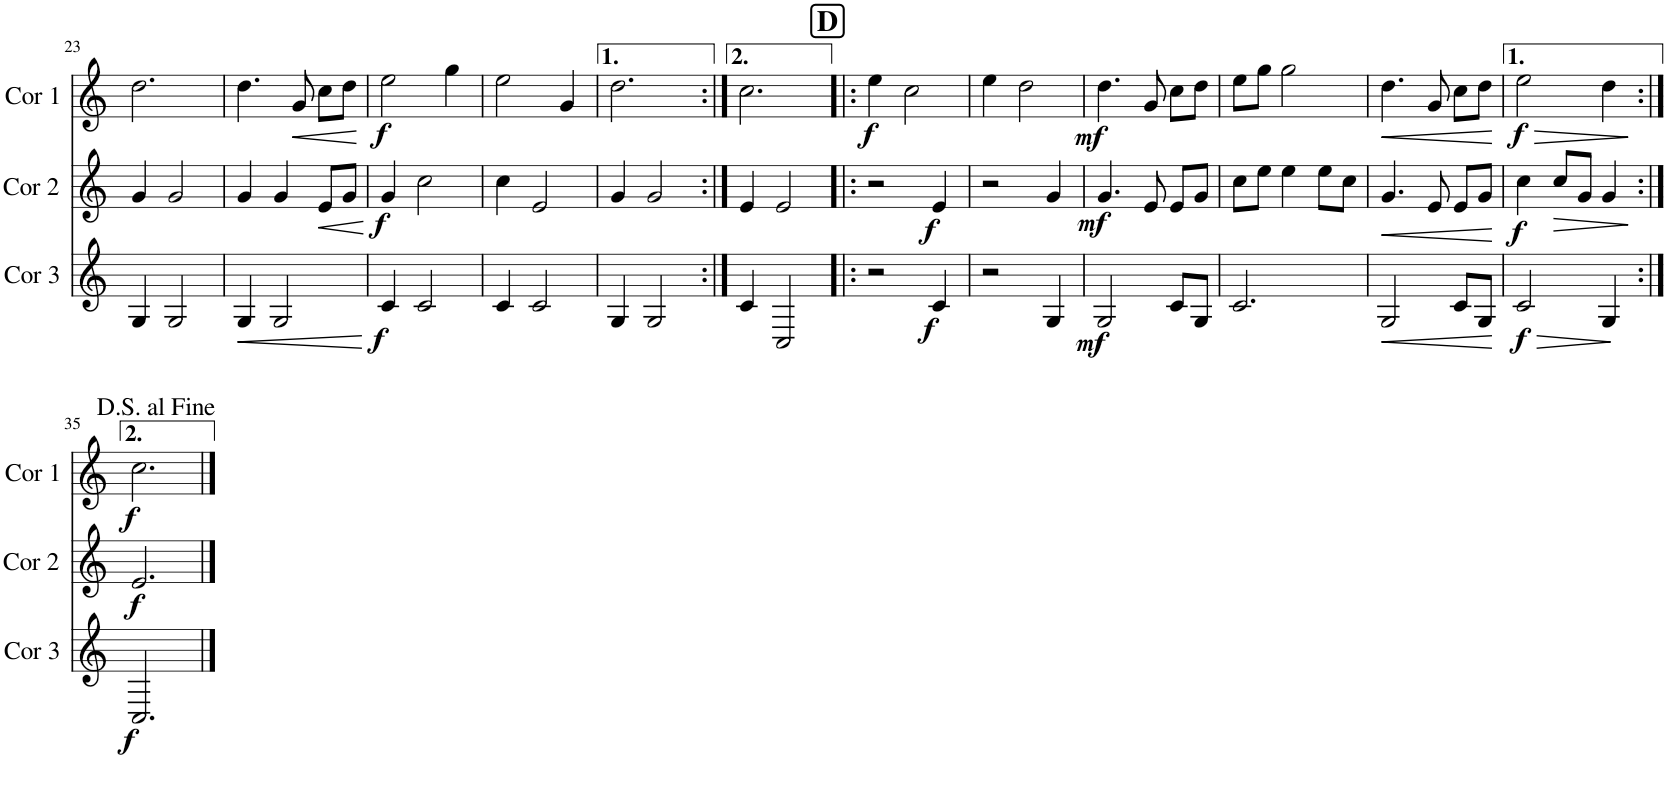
**kern	**dynam	**kern	**dynam	**kern	**dynam
*part3	*part3	*part2	*part2	*part1	*part1
*staff3	*staff3	*staff2	*staff2	*staff1	*staff1
*I"Cor 3	*	*I"Cor 2	*	*I"Cor 1	*
*I'Cor 3	*	*I'Cor 2	*	*I'Cor 1	*
!!LO:PB:g=z
*clefG2	*	*clefG2	*	*clefG2	*
*Trd4c7	*	*Trd4c7	*	*Trd4c7	*
*k[]	*	*k[]	*	*k[]	*
*M3/4	*	*M3/4	*	*M3/4	*
=23	=23	=23	=23	=23	=23
4G/	.	4g/	.	2.dd\	.
2G/	.	2g/	.	.	.
=24	=24	=24	=24	=24	=24
!	!LO:HP:b	!	!	!	!
4G/	<	4g/	.	4.dd\	.
2G/	.	4g/	.	.	.
!	!	!	!	!	!LO:HP:b
.	.	.	.	8g/	<
!	!	!	!LO:HP:b	!	!
.	.	8e/L	<	8cc\L	.
.	.	8g/J	.	8dd\J	.
.	[	.	[	.	[
=25	=25	=25	=25	=25	=25
!	!LO:DY:b	!	!LO:DY:b	!	!LO:DY:b
4c/	f	4g/	f	2ee\	f
2c/	.	2cc\	.	.	.
.	.	.	.	4gg\	.
=26	=26	=26	=26	=26	=26
4c/	.	4cc\	.	2ee\	.
2c/	.	2e/	.	.	.
.	.	.	.	4g/	.
=27	=27	=27	=27	=27	=27
4G/	.	4g/	.	2.dd\	.
2G/	.	2g/	.	.	.
=28:|!	=28:|!	=28:|!	=28:|!	=28:|!	=28:|!
4c/	.	4e/	.	2.cc\	.
2C/	.	2e/	.	.	.
!!LO:REH:place=s1:a:B:cj:fs=14:t=D
=29!|:	=29!|:	=29!|:	=29!|:	=29!|:	=29!|:
!	!	!	!	!	!LO:DY:b
2r	.	2r	.	4ee\	f
.	.	.	.	2cc\	.
!	!LO:DY:b	!	!LO:DY:b	!	!
4c/	f	4e/	f	.	.
=30	=30	=30	=30	=30	=30
2r	.	2r	.	4ee\	.
.	.	.	.	2dd\	.
4G/	.	4g/	.	.	.
=31	=31	=31	=31	=31	=31
!	!LO:DY:b	!	!LO:DY:b	!	!LO:DY:b
2G/	mf	4.g/	mf	4.dd\	mf
.	.	8e/	.	8g/	.
8c/L	.	8e/L	.	8cc\L	.
8G/J	.	8g/J	.	8dd\J	.
=32	=32	=32	=32	=32	=32
2.c/	.	8cc\L	.	8ee\L	.
.	.	8ee\J	.	8gg\J	.
.	.	4ee\	.	2gg\	.
.	.	8ee\L	.	.	.
.	.	8cc\J	.	.	.
=33	=33	=33	=33	=33	=33
!	!LO:HP:b	!	!LO:HP:b	!	!LO:HP:b
2G/	<	4.g/	<	4.dd\	<
.	.	8e/	.	8g/	.
8c/L	.	8e/L	.	8cc\L	.
8G/J	.	8g/J	.	8dd\J	.
.	[	.	[	.	[
=34	=34	=34	=34	=34	=34
!	!LO:HP:b	!	!	!	!LO:HP:b
!	!LO:DY:n=1:b	!	!LO:DY:b	!	!LO:DY:n=1:b
2c/	> f	4cc\	f	2ee\	> f
!	!	!	!LO:HP:b	!	!
.	.	8cc/L	>	.	.
.	.	8g/J	.	.	.
4G/	.	4g/	.	4dd\	.
.	]	.	]	.	]
!!LO:LB:g=z
=35:|!	=35:|!	=35:|!	=35:|!	=35:|!	=35:|!
!	!LO:DY:b	!	!LO:DY:b	!	!LO:DY:b
2.C/	f	2.e/	f	2.cc\	f
==	==	==	==	==	==
*-	*-	*-	*-	*-	*-
